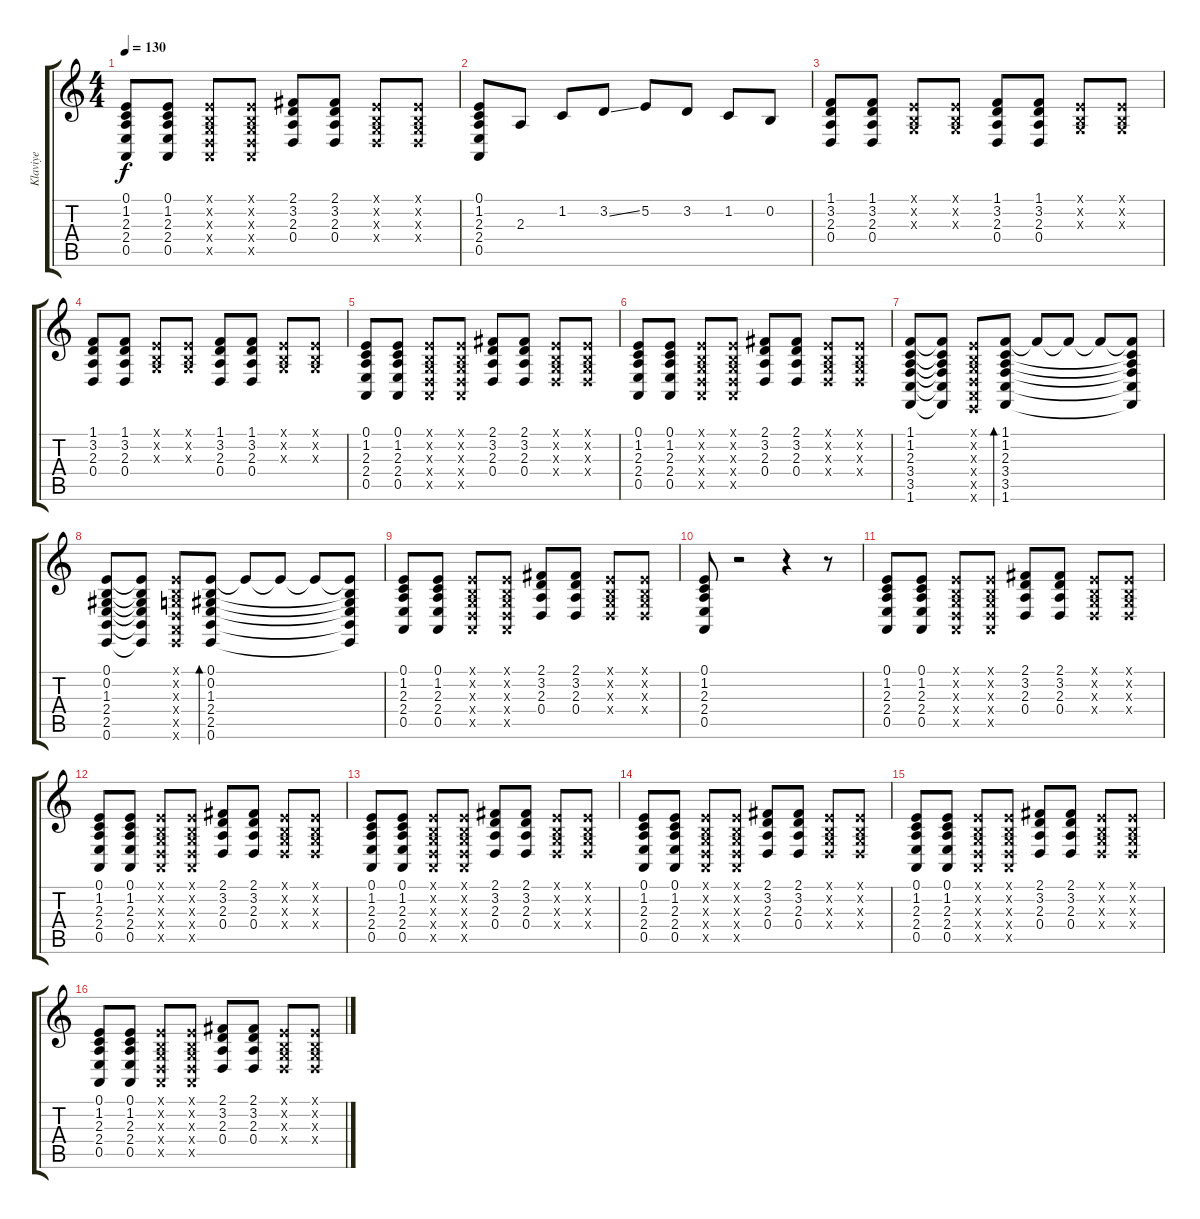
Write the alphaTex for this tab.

\track ("Klaviye" "Klaviye") {instrument honkytonkpiano}
\staff {score tabs}
\tuning (E4 B3 G3 D3 A2 E2) {hide}
\ts (4 4)
\tempo 130
\clef g2
\ks c
(0.1 1.2 2.3 2.4 0.5).8{dy f} (0.1 1.2 2.3 2.4 0.5).8 (0.1{x} 0.2{x} 0.3{x} 0.4{x} 0.5{x}).8 (0.1{x} 0.2{x} 0.3{x} 0.4{x} 0.5{x}).8 (2.1 3.2 2.3 0.4).8 (2.1 3.2 2.3 0.4).8 (0.1{x} 0.2{x} 0.3{x} 0.4{x}).8 (0.1{x} 0.2{x} 0.3{x} 0.4{x}).8 |
(0.1 1.2 2.3 2.4 0.5).8 2.3.8 1.2.8 3.2{ss}.8 5.2.8 3.2.8 1.2.8 0.2.8 |
(1.1 3.2 2.3 0.4).8 (1.1 3.2 2.3 0.4).8 (0.1{x} 0.2{x} 0.3{x}).8 (0.1{x} 0.2{x} 0.3{x}).8 (1.1 3.2 2.3 0.4).8 (1.1 3.2 2.3 0.4).8 (0.1{x} 0.2{x} 0.3{x}).8 (0.1{x} 0.2{x} 0.3{x}).8 |
(1.1 3.2 2.3 0.4).8 (1.1 3.2 2.3 0.4).8 (0.1{x} 0.2{x} 0.3{x}).8 (0.1{x} 0.2{x} 0.3{x}).8 (1.1 3.2 2.3 0.4).8 (1.1 3.2 2.3 0.4).8 (0.1{x} 0.2{x} 0.3{x}).8 (0.1{x} 0.2{x} 0.3{x}).8 |
(0.1 1.2 2.3 2.4 0.5).8 (0.1 1.2 2.3 2.4 0.5).8 (0.1{x} 0.2{x} 0.3{x} 0.4{x} 0.5{x}).8 (0.1{x} 0.2{x} 0.3{x} 0.4{x} 0.5{x}).8 (2.1 3.2 2.3 0.4).8 (2.1 3.2 2.3 0.4).8 (0.1{x} 0.2{x} 0.3{x} 0.4{x}).8 (0.1{x} 0.2{x} 0.3{x} 0.4{x}).8 |
(0.1 1.2 2.3 2.4 0.5).8 (0.1 1.2 2.3 2.4 0.5).8 (0.1{x} 0.2{x} 0.3{x} 0.4{x} 0.5{x}).8 (0.1{x} 0.2{x} 0.3{x} 0.4{x} 0.5{x}).8 (2.1 3.2 2.3 0.4).8 (2.1 3.2 2.3 0.4).8 (0.1{x} 0.2{x} 0.3{x} 0.4{x}).8 (0.1{x} 0.2{x} 0.3{x} 0.4{x}).8 |
(1.1 1.2 2.3 3.4 3.5 1.6).8 (1.1{t} 1.2{t} 2.3{t} 3.4{t} 3.5{t} 1.6{t}).8 (0.1{x} 0.2{x} 0.3{x} 0.4{x} 0.5{x} 0.6{x}).8 (1.1 1.2 2.3 3.4 3.5 1.6).8{bd 120} 1.1{t}.8 1.1{t}.8 1.1{t}.8 (1.1{t} 1.2{t} 2.3{t} 3.4{t} 3.5{t} 1.6{t}).8 |
(0.1 0.2 1.3 2.4 2.5 0.6).8 (0.1{t} 0.2{t} 1.3{t} 2.4{t} 2.5{t} 0.6{t}).8 (0.1{x} 0.2{x} 0.3{x} 0.4{x} 0.5{x} 0.6{x}).8 (0.1 0.2 1.3 2.4 2.5 0.6).8{bd 120} 0.1{t}.8 0.1{t}.8 0.1{t}.8 (0.1{t} 0.2{t} 1.3{t} 2.4{t} 2.5{t} 0.6{t}).8 |
(0.1 1.2 2.3 2.4 0.5).8 (0.1 1.2 2.3 2.4 0.5).8 (0.1{x} 0.2{x} 0.3{x} 0.4{x} 0.5{x}).8 (0.1{x} 0.2{x} 0.3{x} 0.4{x} 0.5{x}).8 (2.1 3.2 2.3 0.4).8 (2.1 3.2 2.3 0.4).8 (0.1{x} 0.2{x} 0.3{x} 0.4{x}).8 (0.1{x} 0.2{x} 0.3{x} 0.4{x}).8 |
(0.1 1.2 2.3 2.4 0.5).8 r.2 r.4 r.8 |
(0.1 1.2 2.3 2.4 0.5).8 (0.1 1.2 2.3 2.4 0.5).8 (0.1{x} 0.2{x} 0.3{x} 0.4{x} 0.5{x}).8 (0.1{x} 0.2{x} 0.3{x} 0.4{x} 0.5{x}).8 (2.1 3.2 2.3 0.4).8 (2.1 3.2 2.3 0.4).8 (0.1{x} 0.2{x} 0.3{x} 0.4{x}).8 (0.1{x} 0.2{x} 0.3{x} 0.4{x}).8 |
(0.1 1.2 2.3 2.4 0.5).8 (0.1 1.2 2.3 2.4 0.5).8 (0.1{x} 0.2{x} 0.3{x} 0.4{x} 0.5{x}).8 (0.1{x} 0.2{x} 0.3{x} 0.4{x} 0.5{x}).8 (2.1 3.2 2.3 0.4).8 (2.1 3.2 2.3 0.4).8 (0.1{x} 0.2{x} 0.3{x} 0.4{x}).8 (0.1{x} 0.2{x} 0.3{x} 0.4{x}).8 |
(0.1 1.2 2.3 2.4 0.5).8 (0.1 1.2 2.3 2.4 0.5).8 (0.1{x} 0.2{x} 0.3{x} 0.4{x} 0.5{x}).8 (0.1{x} 0.2{x} 0.3{x} 0.4{x} 0.5{x}).8 (2.1 3.2 2.3 0.4).8 (2.1 3.2 2.3 0.4).8 (0.1{x} 0.2{x} 0.3{x} 0.4{x}).8 (0.1{x} 0.2{x} 0.3{x} 0.4{x}).8 |
(0.1 1.2 2.3 2.4 0.5).8 (0.1 1.2 2.3 2.4 0.5).8 (0.1{x} 0.2{x} 0.3{x} 0.4{x} 0.5{x}).8 (0.1{x} 0.2{x} 0.3{x} 0.4{x} 0.5{x}).8 (2.1 3.2 2.3 0.4).8 (2.1 3.2 2.3 0.4).8 (0.1{x} 0.2{x} 0.3{x} 0.4{x}).8 (0.1{x} 0.2{x} 0.3{x} 0.4{x}).8 |
(0.1 1.2 2.3 2.4 0.5).8 (0.1 1.2 2.3 2.4 0.5).8 (0.1{x} 0.2{x} 0.3{x} 0.4{x} 0.5{x}).8 (0.1{x} 0.2{x} 0.3{x} 0.4{x} 0.5{x}).8 (2.1 3.2 2.3 0.4).8 (2.1 3.2 2.3 0.4).8 (0.1{x} 0.2{x} 0.3{x} 0.4{x}).8 (0.1{x} 0.2{x} 0.3{x} 0.4{x}).8 |
(0.1 1.2 2.3 2.4 0.5).8 (0.1 1.2 2.3 2.4 0.5).8 (0.1{x} 0.2{x} 0.3{x} 0.4{x} 0.5{x}).8 (0.1{x} 0.2{x} 0.3{x} 0.4{x} 0.5{x}).8 (2.1 3.2 2.3 0.4).8 (2.1 3.2 2.3 0.4).8 (0.1{x} 0.2{x} 0.3{x} 0.4{x}).8 (0.1{x} 0.2{x} 0.3{x} 0.4{x}).8
